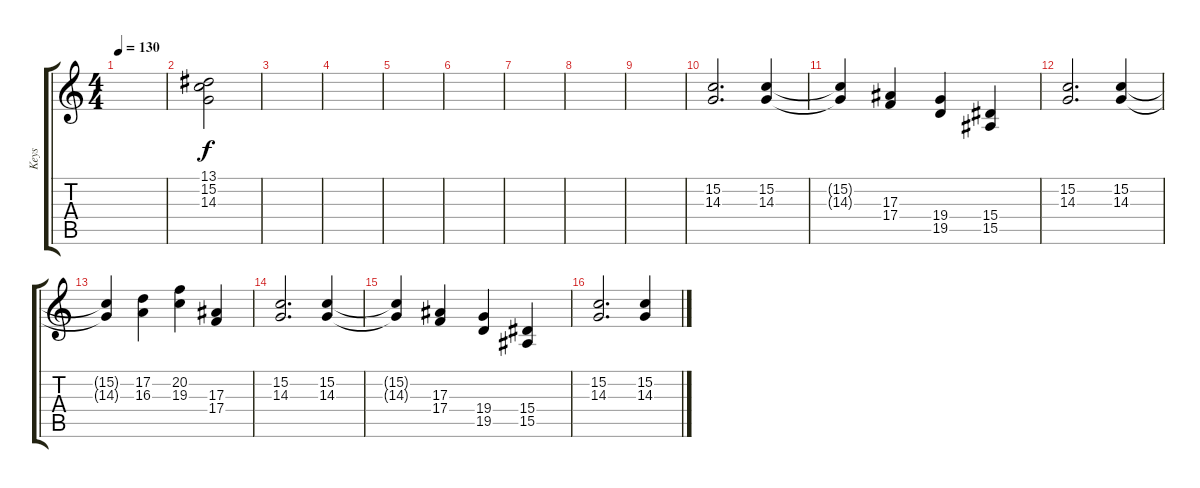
\track ("Keys" "Keys") {instrument stringensemble1}
\staff {score tabs}
\tuning (D4 A3 F3 C3 G2 C2) {hide}
\ts (4 4)
\tempo 130
\clef g2
\ks c
|
(13.1 15.2 14.3).2 |
|
|
|
|
|
|
|
(15.2 14.3).2{d volume 5 instrument stringensemble2} (15.2 14.3).4 |
(15.2{t} 14.3{t}).4 (17.3 17.4).4 (19.4 19.5).4 (15.4 15.5).4 |
(15.2 14.3).2{d} (15.2 14.3).4 |
(15.2{t} 14.3{t}).4 (17.2 16.3).4 (20.2 19.3).4 (17.3 17.4).4 |
(15.2 14.3).2{d} (15.2 14.3).4 |
(15.2{t} 14.3{t}).4 (17.3 17.4).4 (19.4 19.5).4 (15.4 15.5).4 |
(15.2 14.3).2{d} (15.2 14.3).4
